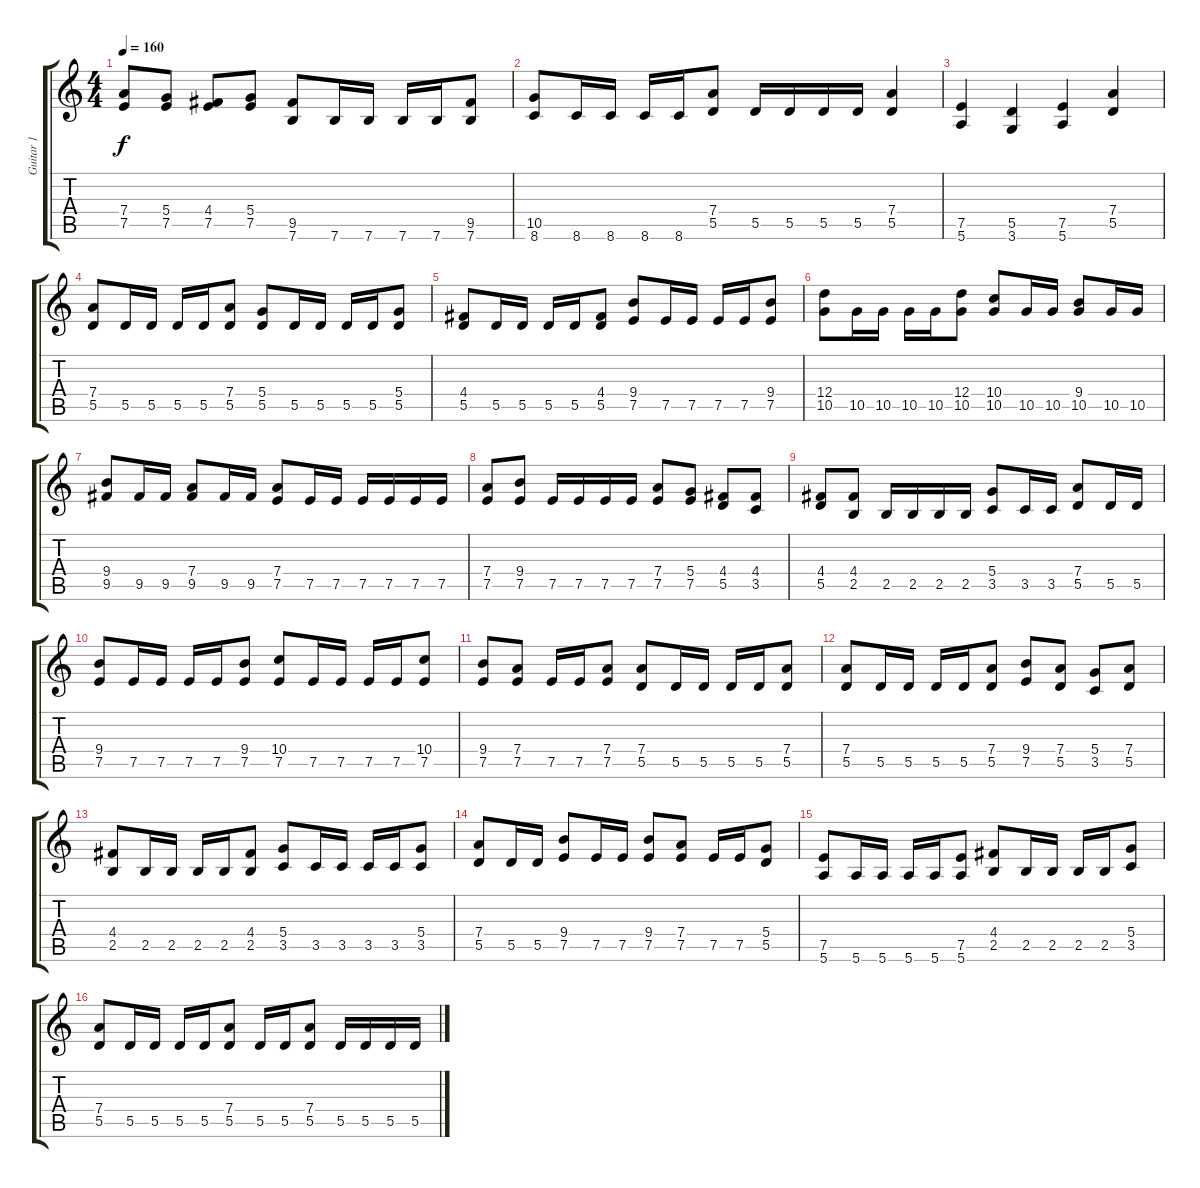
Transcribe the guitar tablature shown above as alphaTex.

\track ("Guitar 1" "Guitar 1") {instrument distortionguitar}
\staff {score tabs}
\tuning (E4 B3 G3 D3 A2 E2) {hide}
\ts (4 4)
\tempo 160
\clef g2
\ks c
(7.4 7.5).8{dy f} (5.4 7.5).8 (4.4 7.5).8 (5.4 7.5).8 (9.5 7.6).8 7.6.16 7.6.16 7.6.16 7.6.16 (9.5 7.6).8 |
(10.5 8.6).8 8.6.16 8.6.16 8.6.16 8.6.16 (7.4 5.5).8 5.5.16 5.5.16 5.5.16 5.5.16 (7.4 5.5).4 |
(7.5 5.6).4 (5.5 3.6).4 (7.5 5.6).4 (7.4 5.5).4 |
(7.4 5.5).8 5.5.16 5.5.16 5.5.16 5.5.16 (7.4 5.5).8 (5.4 5.5).8 5.5.16 5.5.16 5.5.16 5.5.16 (5.4 5.5).8 |
(4.4 5.5).8 5.5.16 5.5.16 5.5.16 5.5.16 (4.4 5.5).8 (9.4 7.5).8 7.5.16 7.5.16 7.5.16 7.5.16 (9.4 7.5).8 |
(12.4 10.5).8 10.5.16 10.5.16 10.5.16 10.5.16 (12.4 10.5).8 (10.4 10.5).8 10.5.16 10.5.16 (9.4 10.5).8 10.5.16 10.5.16 |
(9.4 9.5).8 9.5.16 9.5.16 (7.4 9.5).8 9.5.16 9.5.16 (7.4 7.5).8 7.5.16 7.5.16 7.5.16 7.5.16 7.5.16 7.5.16 |
(7.4 7.5).8 (9.4 7.5).8 7.5.16 7.5.16 7.5.16 7.5.16 (7.4 7.5).8 (5.4 7.5).8 (4.4 5.5).8 (4.4 3.5).8 |
(4.4 5.5).8 (4.4 2.5).8 2.5.16 2.5.16 2.5.16 2.5.16 (5.4 3.5).8 3.5.16 3.5.16 (7.4 5.5).8 5.5.16 5.5.16 |
(9.4 7.5).8 7.5.16 7.5.16 7.5.16 7.5.16 (9.4 7.5).8 (10.4 7.5).8 7.5.16 7.5.16 7.5.16 7.5.16 (10.4 7.5).8 |
(9.4 7.5).8 (7.4 7.5).8 7.5.16 7.5.16 (7.4 7.5).8 (7.4 5.5).8 5.5.16 5.5.16 5.5.16 5.5.16 (7.4 5.5).8 |
(7.4 5.5).8 5.5.16 5.5.16 5.5.16 5.5.16 (7.4 5.5).8 (9.4 7.5).8 (7.4 5.5).8 (5.4 3.5).8 (7.4 5.5).8 |
(4.4 2.5).8 2.5.16 2.5.16 2.5.16 2.5.16 (4.4 2.5).8 (5.4 3.5).8 3.5.16 3.5.16 3.5.16 3.5.16 (5.4 3.5).8 |
(7.4 5.5).8 5.5.16 5.5.16 (9.4 7.5).8 7.5.16 7.5.16 (9.4 7.5).8 (7.4 7.5).8 7.5.16 7.5.16 (5.4 5.5).8 |
(7.5 5.6).8 5.6.16 5.6.16 5.6.16 5.6.16 (7.5 5.6).8 (4.4 2.5).8 2.5.16 2.5.16 2.5.16 2.5.16 (5.4 3.5).8 |
(7.4 5.5).8 5.5.16 5.5.16 5.5.16 5.5.16 (7.4 5.5).8 5.5.16 5.5.16 (7.4 5.5).8 5.5.16 5.5.16 5.5.16 5.5.16
